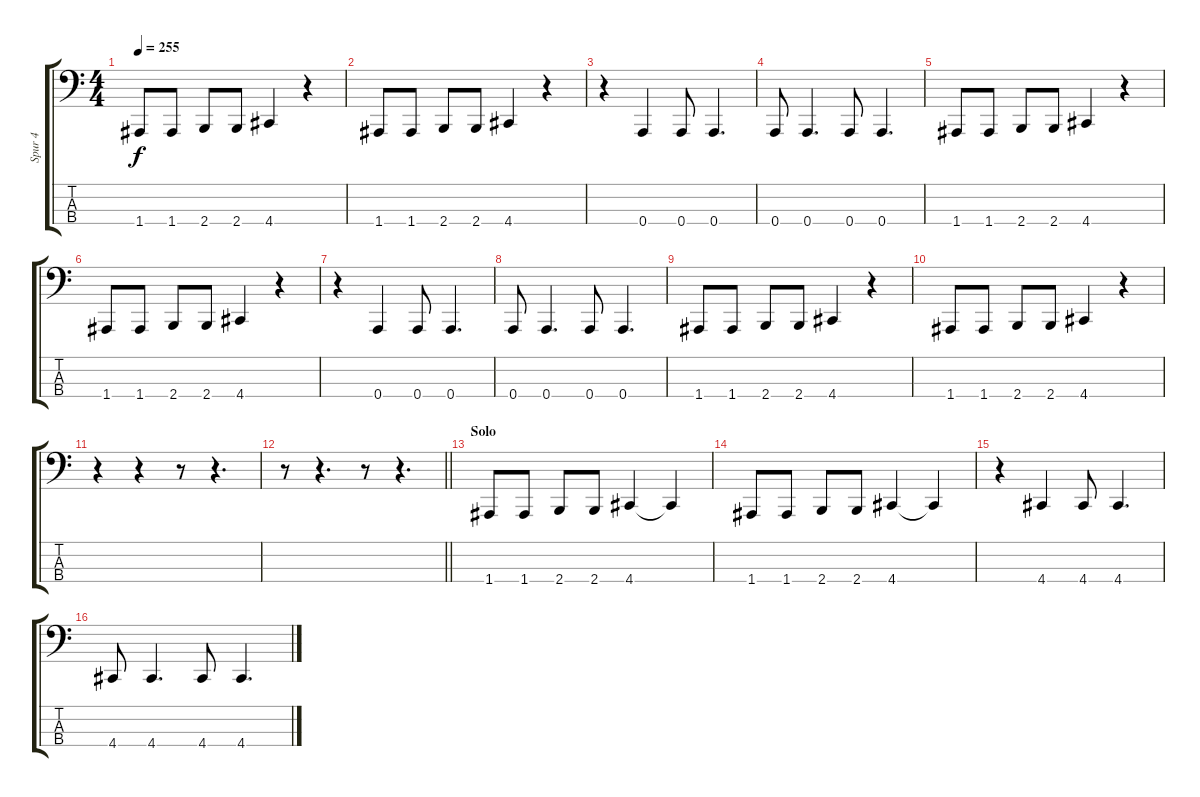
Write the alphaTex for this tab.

\track ("Spur 4" "Spur 4") {instrument electricbasspick}
\staff {score tabs}
\tuning (D2 A1 E1 A0) {hide}
\ts (4 4)
\tempo 255
\clef f4
\ks c
1.4.8{dy f} 1.4.8 2.4.8 2.4.8 4.4.4 r.4 |
1.4.8 1.4.8 2.4.8 2.4.8 4.4.4 r.4 |
r.4 0.4.4 0.4.8 0.4.4{d} |
0.4.8 0.4.4{d} 0.4.8 0.4.4{d} |
1.4.8 1.4.8 2.4.8 2.4.8 4.4.4 r.4 |
1.4.8 1.4.8 2.4.8 2.4.8 4.4.4 r.4 |
r.4 0.4.4 0.4.8 0.4.4{d} |
0.4.8 0.4.4{d} 0.4.8 0.4.4{d} |
1.4.8 1.4.8 2.4.8 2.4.8 4.4.4 r.4 |
1.4.8 1.4.8 2.4.8 2.4.8 4.4.4 r.4 |
r.4 r.4 r.8 r.4{d} |
\barLineRight lightlight
r.8 r.4{d} r.8 r.4{d} |
\section ("" "Solo")
1.4.8 1.4.8 2.4.8 2.4.8 4.4.4 4.4{t}.4 |
1.4.8 1.4.8 2.4.8 2.4.8 4.4.4 4.4{t}.4 |
r.4 4.4.4 4.4.8 4.4.4{d} |
4.4.8 4.4.4{d} 4.4.8 4.4.4{d}
